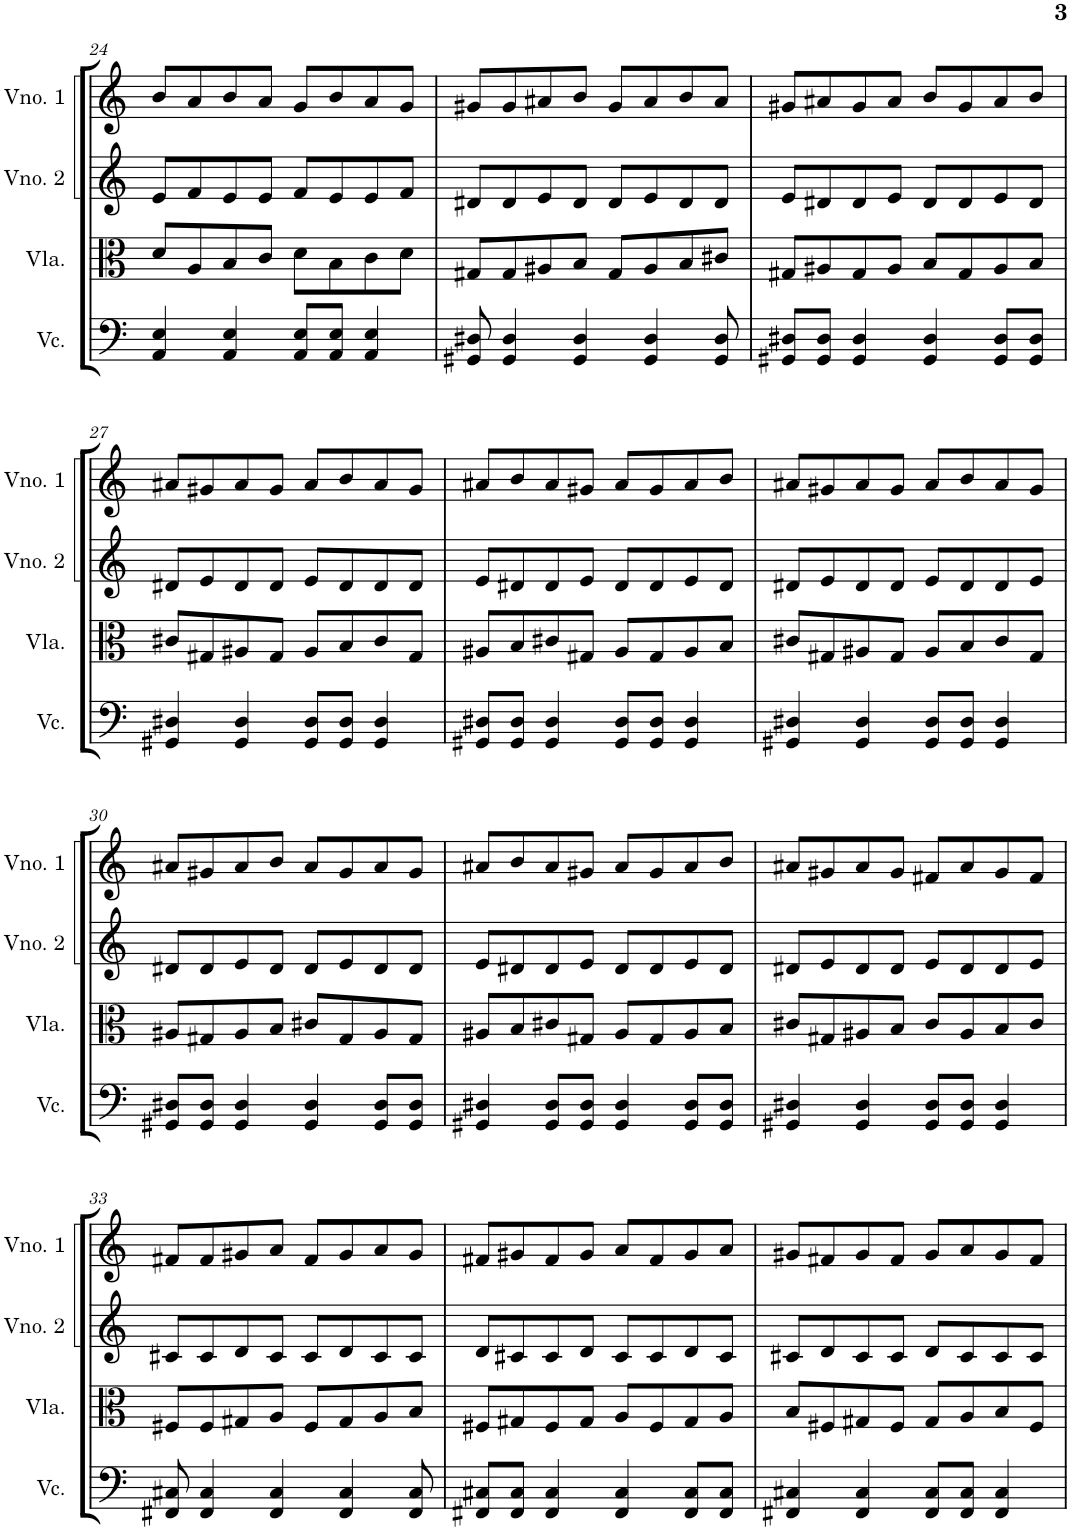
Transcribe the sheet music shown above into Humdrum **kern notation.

**kern	**kern	**kern	**kern
*part4	*part3	*part2	*part1
*staff4	*staff3	*staff2	*staff1
*I"Violoncelo	*I"Viola	*I"Violino 2	*I"Violino 1
*I'Vc.	*I'Vla.	*I'Vno. 2	*I'Vno. 1
!!LO:PB:g=z
*clefF4	*clefC3	*clefG2	*clefG2
*k[]	*k[]	*k[]	*k[]
*M4/4	*M4/4	*M4/4	*M4/4
=24	=24	=24	=24
4AA/ 4E/	8d/L	8e/L	8b/L
.	8A/	8f/	8a/
4AA/ 4E/	8B/	8e/	8b/
.	8c/J	8e/J	8a/J
8AA/ 8E/L	8d\L	8f/L	8g/L
8AA/ 8E/J	8B\	8e/	8b/
4AA/ 4E/	8c\	8e/	8a/
.	8d\J	8f/J	8g/J
=25	=25	=25	=25
8GG#X/ 8D#X/	8G#X/L	8d#X/L	8g#X/L
4GG#/ 4D#/	8G#/	8d#/	8g#/
.	8A#X/	8e/	8a#X/
4GG#/ 4D#/	8B/J	8d#/J	8b/J
.	8G#/L	8d#/L	8g#/L
4GG#/ 4D#/	8A#/	8e/	8a#/
.	8B/	8d#/	8b/
8GG#/ 8D#/	8c#X/J	8d#/J	8a#/J
=26	=26	=26	=26
8GG#X/ 8D#X/L	8G#X/L	8e/L	8g#X/L
8GG#/ 8D#/J	8A#X/	8d#X/	8a#X/
4GG#/ 4D#/	8G#/	8d#/	8g#/
.	8A#/J	8e/J	8a#/J
4GG#/ 4D#/	8B/L	8d#/L	8b/L
.	8G#/	8d#/	8g#/
8GG#/ 8D#/L	8A#/	8e/	8a#/
8GG#/ 8D#/J	8B/J	8d#/J	8b/J
!!LO:LB:g=z
=27	=27	=27	=27
4GG#X/ 4D#X/	8c#X/L	8d#X/L	8a#X/L
.	8G#X/	8e/	8g#X/
4GG#/ 4D#/	8A#X/	8d#/	8a#/
.	8G#/J	8d#/J	8g#/J
8GG#/ 8D#/L	8A#/L	8e/L	8a#/L
8GG#/ 8D#/J	8B/	8d#/	8b/
4GG#/ 4D#/	8c#/	8d#/	8a#/
.	8G#/J	8d#/J	8g#/J
=28	=28	=28	=28
8GG#X/ 8D#X/L	8A#X/L	8e/L	8a#X/L
8GG#/ 8D#/J	8B/	8d#X/	8b/
4GG#/ 4D#/	8c#X/	8d#/	8a#/
.	8G#X/J	8e/J	8g#X/J
8GG#/ 8D#/L	8A#/L	8d#/L	8a#/L
8GG#/ 8D#/J	8G#/	8d#/	8g#/
4GG#/ 4D#/	8A#/	8e/	8a#/
.	8B/J	8d#/J	8b/J
=29	=29	=29	=29
4GG#X/ 4D#X/	8c#X/L	8d#X/L	8a#X/L
.	8G#X/	8e/	8g#X/
4GG#/ 4D#/	8A#X/	8d#/	8a#/
.	8G#/J	8d#/J	8g#/J
8GG#/ 8D#/L	8A#/L	8e/L	8a#/L
8GG#/ 8D#/J	8B/	8d#/	8b/
4GG#/ 4D#/	8c#/	8d#/	8a#/
.	8G#/J	8e/J	8g#/J
!!LO:LB:g=z
=30	=30	=30	=30
8GG#X/ 8D#X/L	8A#X/L	8d#X/L	8a#X/L
8GG#/ 8D#/J	8G#X/	8d#/	8g#X/
4GG#/ 4D#/	8A#/	8e/	8a#/
.	8B/J	8d#/J	8b/J
4GG#/ 4D#/	8c#X/L	8d#/L	8a#/L
.	8G#/	8e/	8g#/
8GG#/ 8D#/L	8A#/	8d#/	8a#/
8GG#/ 8D#/J	8G#/J	8d#/J	8g#/J
=31	=31	=31	=31
4GG#X/ 4D#X/	8A#X/L	8e/L	8a#X/L
.	8B/	8d#X/	8b/
8GG#/ 8D#/L	8c#X/	8d#/	8a#/
8GG#/ 8D#/J	8G#X/J	8e/J	8g#X/J
4GG#/ 4D#/	8A#/L	8d#/L	8a#/L
.	8G#/	8d#/	8g#/
8GG#/ 8D#/L	8A#/	8e/	8a#/
8GG#/ 8D#/J	8B/J	8d#/J	8b/J
=32	=32	=32	=32
4GG#X/ 4D#X/	8c#X/L	8d#X/L	8a#X/L
.	8G#X/	8e/	8g#X/
4GG#/ 4D#/	8A#X/	8d#/	8a#/
.	8B/J	8d#/J	8g#/J
8GG#/ 8D#/L	8c#/L	8e/L	8f#X/L
8GG#/ 8D#/J	8A#/	8d#/	8a#/
4GG#/ 4D#/	8B/	8d#/	8g#/
.	8c#/J	8e/J	8f#/J
!!LO:LB:g=z
=33	=33	=33	=33
8FF#X/ 8C#X/	8F#X/L	8c#X/L	8f#X/L
4FF#/ 4C#/	8F#/	8c#/	8f#/
.	8G#X/	8d/	8g#X/
4FF#/ 4C#/	8A/J	8c#/J	8a/J
.	8F#/L	8c#/L	8f#/L
4FF#/ 4C#/	8G#/	8d/	8g#/
.	8A/	8c#/	8a/
8FF#/ 8C#/	8B/J	8c#/J	8g#/J
=34	=34	=34	=34
8FF#X/ 8C#X/L	8F#X/L	8d/L	8f#X/L
8FF#/ 8C#/J	8G#X/	8c#X/	8g#X/
4FF#/ 4C#/	8F#/	8c#/	8f#/
.	8G#/J	8d/J	8g#/J
4FF#/ 4C#/	8A/L	8c#/L	8a/L
.	8F#/	8c#/	8f#/
8FF#/ 8C#/L	8G#/	8d/	8g#/
8FF#/ 8C#/J	8A/J	8c#/J	8a/J
=35	=35	=35	=35
4FF#X/ 4C#X/	8B/L	8c#X/L	8g#X/L
.	8F#X/	8d/	8f#X/
4FF#/ 4C#/	8G#X/	8c#/	8g#/
.	8F#/J	8c#/J	8f#/J
8FF#/ 8C#/L	8G#/L	8d/L	8g#/L
8FF#/ 8C#/J	8A/	8c#/	8a/
4FF#/ 4C#/	8B/	8c#/	8g#/
.	8F#/J	8c#/J	8f#/J
=	=	=	=
*-	*-	*-	*-
